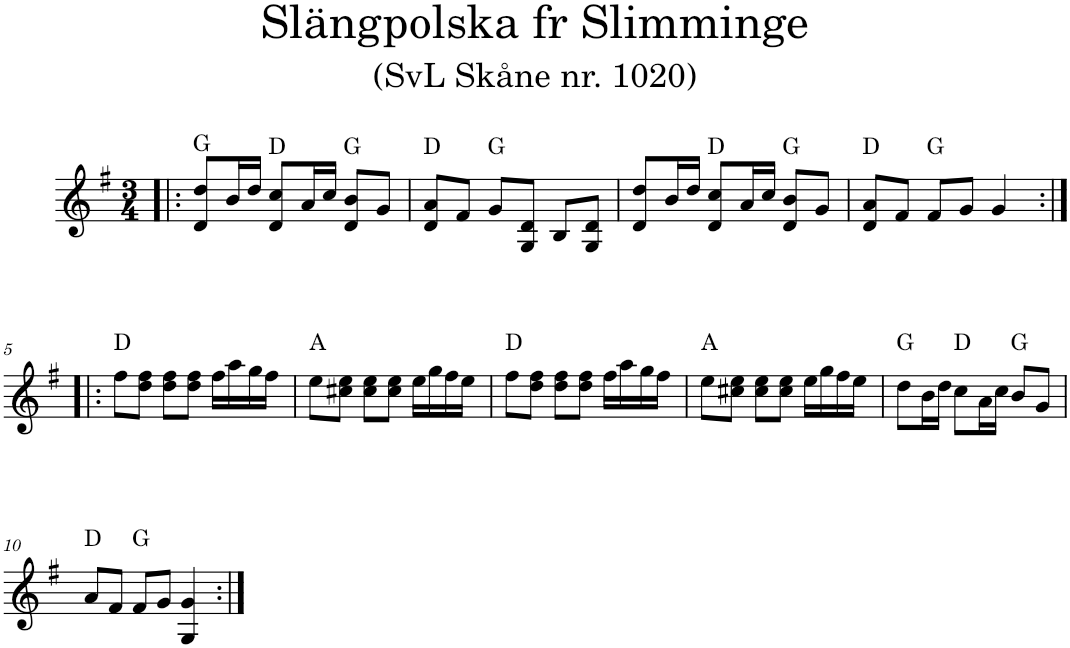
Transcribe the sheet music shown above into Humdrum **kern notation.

**kern	**harte
*part1	*part1
*staff1	*
*I"Piano	*
*I'Pno	*
*clefG2	*
*k[f#]	*
*G:	*
*M3/4	*
=1!|:	=1!|:
8d/ 8dd/L	G:maj
16b/L	.
16dd/JJ	.
8d/ 8cc/L	D:maj
16a/L	.
16cc/JJ	.
8d/ 8b/L	G:maj
8g/J	.
=2	=2
8d/ 8a/L	D:maj
8f#/J	.
8g/L	G:maj
8G/ 8d/J	.
8B/L	.
8G/ 8d/J	.
=3	=3
8d/ 8dd/L	.
16b/L	.
16dd/JJ	.
8d/ 8cc/L	D:maj
16a/L	.
16cc/JJ	.
8d/ 8b/L	G:maj
8g/J	.
=4	=4
8d/ 8a/L	D:maj
8f#/J	.
8f#/L	G:maj
8g/J	.
4g/	.
!!LO:LB:g=z
=5:|!|:	=5:|!|:
8ff#\L	D:maj
8dd\ 8ff#\J	.
8dd\ 8ff#\L	.
8dd\ 8ff#\J	.
16ff#\LL	.
16aa\	.
16gg\	.
16ff#\JJ	.
=6	=6
8ee\L	A:maj
8cc#X\ 8ee\J	.
8cc#\ 8ee\L	.
8cc#\ 8ee\J	.
16ee\LL	.
16gg\	.
16ff#\	.
16ee\JJ	.
=7	=7
8ff#\L	D:maj
8dd\ 8ff#\J	.
8dd\ 8ff#\L	.
8dd\ 8ff#\J	.
16ff#\LL	.
16aa\	.
16gg\	.
16ff#\JJ	.
=8	=8
8ee\L	A:maj
8cc#X\ 8ee\J	.
8cc#\ 8ee\L	.
8cc#\ 8ee\J	.
16ee\LL	.
16gg\	.
16ff#\	.
16ee\JJ	.
=9	=9
8dd\L	G:maj
16b\L	.
16dd\JJ	.
8cc\L	D:maj
16a\L	.
16cc\JJ	.
8b/L	G:maj
8g/J	.
!!LO:LB:g=z
=10	=10
8a/L	D:maj
8f#/J	.
8f#/L	G:maj
8g/J	.
4G/ 4g/	.
=:|!	=:|!
*-	*-
